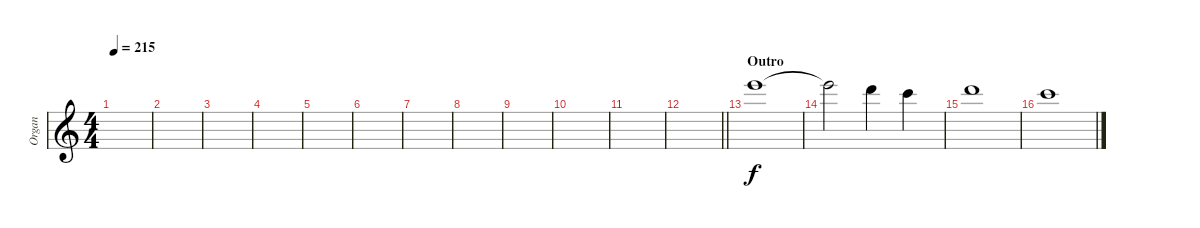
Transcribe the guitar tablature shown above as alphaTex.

\track ("Organ" "Organ") {instrument drawbarorgan}
\staff {score}
\tuning (E4 B3 G3 D3 A2 E2 B1) {hide}
\ts (4 4)
\tempo 215
\clef g2
\ks c
|
|
|
|
|
|
|
|
|
|
|
\barLineRight lightlight
|
\section ("" "Outro")
24.1.1 |
24.1{t}.2 22.1.4 20.1.4 |
22.1.1 |
20.1.1
